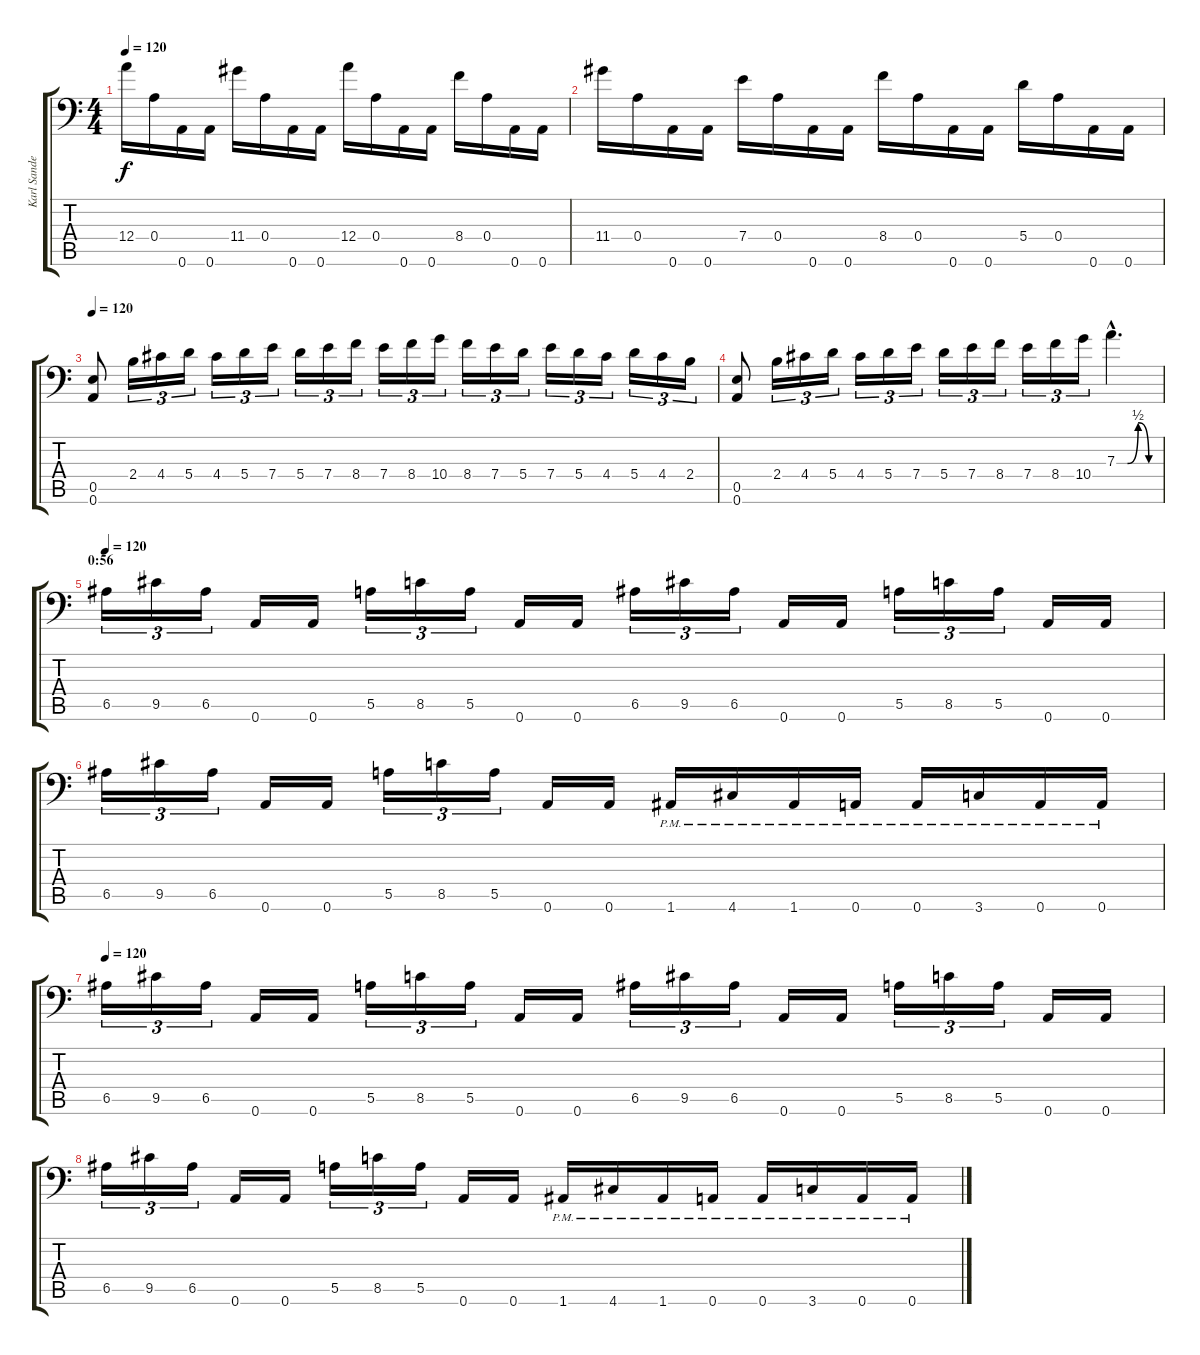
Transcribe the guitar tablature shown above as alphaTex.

\track ("Karl Sanders" "Karl Sande") {instrument distortionguitar}
\staff {score tabs}
\tuning (B3 Gb3 D3 A2 E2 A1) {hide}
\ts (4 4)
\tempo 120
\clef f4
\ks c
12.4.16{dy f} 0.4.16 0.6.16 0.6.16 11.4.16 0.4.16 0.6.16 0.6.16 12.4.16 0.4.16 0.6.16 0.6.16 8.4.16 0.4.16 0.6.16 0.6.16 |
11.4.16 0.4.16 0.6.16 0.6.16 7.4.16 0.4.16 0.6.16 0.6.16 8.4.16 0.4.16 0.6.16 0.6.16 5.4.16 0.4.16 0.6.16 0.6.16 |
\tempo 120
(0.5 0.6).8 2.4.16{tu (3 2)} 4.4.16{tu (3 2)} 5.4.16{tu (3 2)} 4.4.16{tu (3 2)} 5.4.16{tu (3 2)} 7.4.16{tu (3 2)} 5.4.16{tu (3 2)} 7.4.16{tu (3 2)} 8.4.16{tu (3 2)} 7.4.16{tu (3 2)} 8.4.16{tu (3 2)} 10.4.16{tu (3 2)} 8.4.16{tu (3 2)} 7.4.16{tu (3 2)} 5.4.16{tu (3 2)} 7.4.16{tu (3 2)} 5.4.16{tu (3 2)} 4.4.16{tu (3 2)} 5.4.16{tu (3 2)} 4.4.16{tu (3 2)} 2.4.16{tu (3 2)} |
(0.5 0.6).8 2.4.16{tu (3 2)} 4.4.16{tu (3 2)} 5.4.16{tu (3 2)} 4.4.16{tu (3 2)} 5.4.16{tu (3 2)} 7.4.16{tu (3 2)} 5.4.16{tu (3 2)} 7.4.16{tu (3 2)} 8.4.16{tu (3 2)} 7.4.16{tu (3 2)} 8.4.16{tu (3 2)} 10.4.16{tu (3 2)} 7.3{be (custom 0 0 15 0 30 2 45 0 60 0) hac}.4{d} |
\section ("" "0:56")
\tempo 120
6.5.16{tu (3 2)} 9.5.16{tu (3 2)} 6.5.16{tu (3 2)} 0.6.16 0.6.16 5.5.16{tu (3 2)} 8.5.16{tu (3 2)} 5.5.16{tu (3 2)} 0.6.16 0.6.16 6.5.16{tu (3 2)} 9.5.16{tu (3 2)} 6.5.16{tu (3 2)} 0.6.16 0.6.16 5.5.16{tu (3 2)} 8.5.16{tu (3 2)} 5.5.16{tu (3 2)} 0.6.16 0.6.16 |
6.5.16{tu (3 2)} 9.5.16{tu (3 2)} 6.5.16{tu (3 2)} 0.6.16 0.6.16 5.5.16{tu (3 2)} 8.5.16{tu (3 2)} 5.5.16{tu (3 2)} 0.6.16 0.6.16 1.6{pm}.16 4.6{pm}.16 1.6{pm}.16 0.6{pm}.16 0.6{pm}.16 3.6{pm}.16 0.6{pm}.16 0.6{pm}.16 |
\tempo 120
6.5.16{tu (3 2)} 9.5.16{tu (3 2)} 6.5.16{tu (3 2)} 0.6.16 0.6.16 5.5.16{tu (3 2)} 8.5.16{tu (3 2)} 5.5.16{tu (3 2)} 0.6.16 0.6.16 6.5.16{tu (3 2)} 9.5.16{tu (3 2)} 6.5.16{tu (3 2)} 0.6.16 0.6.16 5.5.16{tu (3 2)} 8.5.16{tu (3 2)} 5.5.16{tu (3 2)} 0.6.16 0.6.16 |
6.5.16{tu (3 2)} 9.5.16{tu (3 2)} 6.5.16{tu (3 2)} 0.6.16 0.6.16 5.5.16{tu (3 2)} 8.5.16{tu (3 2)} 5.5.16{tu (3 2)} 0.6.16 0.6.16 1.6{pm}.16 4.6{pm}.16 1.6{pm}.16 0.6{pm}.16 0.6{pm}.16 3.6{pm}.16 0.6{pm}.16 0.6{pm}.16
